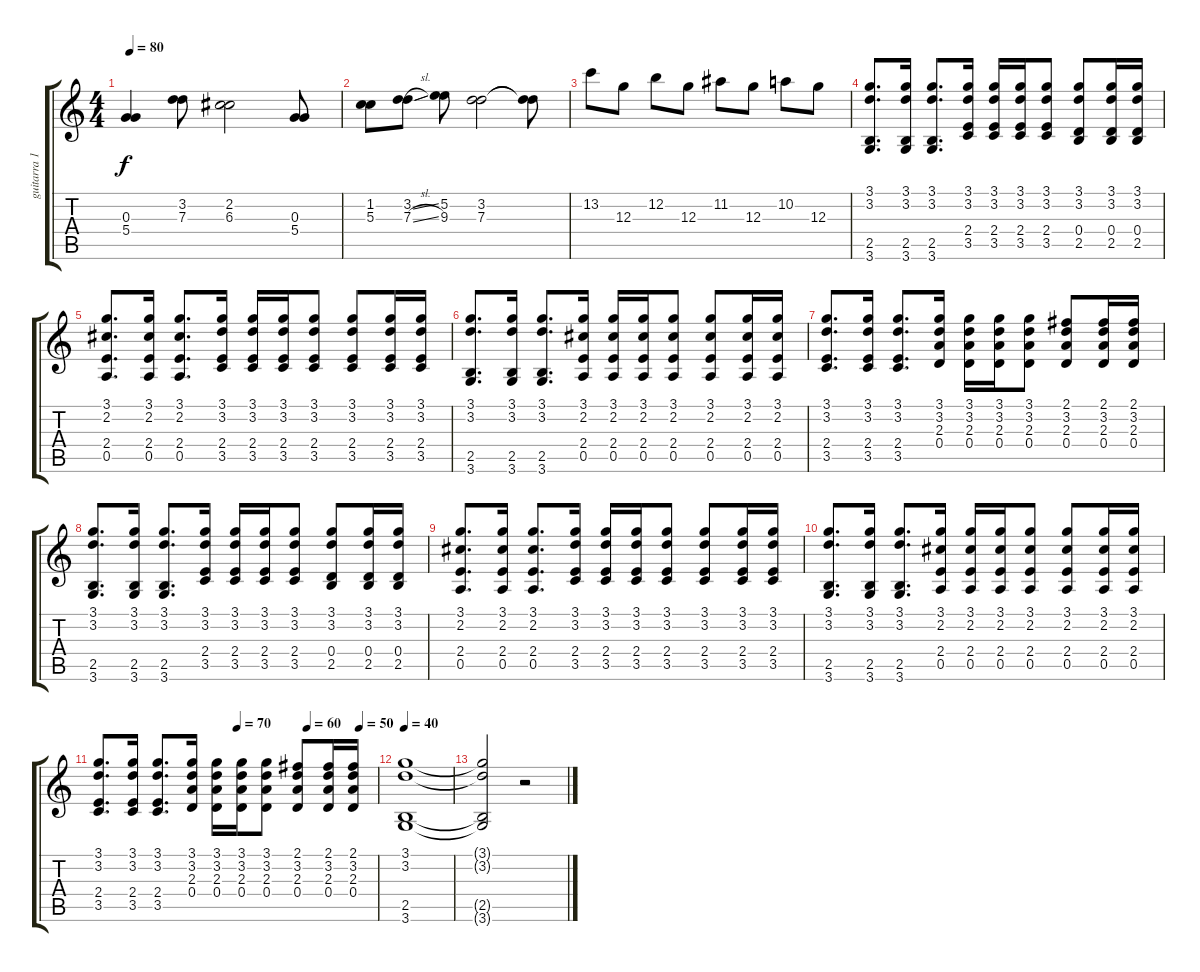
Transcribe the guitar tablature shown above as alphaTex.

\track ("guitarra 1" "guitarra 1") {instrument acousticguitarsteel}
\staff {score tabs}
\tuning (E4 B3 G3 D3 A2 E2) {hide}
\ts (4 4)
\tempo 80
\clef g2
\ks c
(0.3 5.4).4{dy f} (3.2 7.3).8 (2.2 6.3).2 (0.3 5.4).8 |
(1.2 5.3).8 (3.2{sl} 7.3{sl}).8 (5.2 9.3).8 (3.2 7.3).2 (3.2{t} 7.3{t}).8 |
13.2.8{volume 13} 12.3.8 12.2.8 12.3.8 11.2.8 12.3.8 10.2.8 12.3.8 |
(3.1 3.2 2.5 3.6).8{d volume 5} (3.1 3.2 2.5 3.6).16 (3.1 3.2 2.5 3.6).8{d} (3.1 3.2 2.4 3.5).16 (3.1 3.2 2.4 3.5).16 (3.1 3.2 2.4 3.5).16 (3.1 3.2 2.4 3.5).8 (3.1 3.2 0.4 2.5).8 (3.1 3.2 0.4 2.5).16 (3.1 3.2 0.4 2.5).16 |
(3.1 2.2 2.4 0.5).8{d} (3.1 2.2 2.4 0.5).16 (3.1 2.2 2.4 0.5).8{d} (3.1 3.2 2.4 3.5).16 (3.1 3.2 2.4 3.5).16 (3.1 3.2 2.4 3.5).16 (3.1 3.2 2.4 3.5).8 (3.1 3.2 2.4 3.5).8 (3.1 3.2 2.4 3.5).16 (3.1 3.2 2.4 3.5).16 |
(3.1 3.2 2.5 3.6).8{d} (3.1 3.2 2.5 3.6).16 (3.1 3.2 2.5 3.6).8{d} (3.1 2.2 2.4 0.5).16 (3.1 2.2 2.4 0.5).16 (3.1 2.2 2.4 0.5).16 (3.1 2.2 2.4 0.5).8 (3.1 2.2 2.4 0.5).8 (3.1 2.2 2.4 0.5).16 (3.1 2.2 2.4 0.5).16 |
(3.1 3.2 2.4 3.5).8{d} (3.1 3.2 2.4 3.5).16 (3.1 3.2 2.4 3.5).8{d} (3.1 3.2 2.3 0.4).16 (3.1 3.2 2.3 0.4).16 (3.1 3.2 2.3 0.4).16 (3.1 3.2 2.3 0.4).8 (2.1 3.2 2.3 0.4).8 (2.1 3.2 2.3 0.4).16 (2.1 3.2 2.3 0.4).16 |
(3.1 3.2 2.5 3.6).8{d} (3.1 3.2 2.5 3.6).16 (3.1 3.2 2.5 3.6).8{d} (3.1 3.2 2.4 3.5).16 (3.1 3.2 2.4 3.5).16 (3.1 3.2 2.4 3.5).16 (3.1 3.2 2.4 3.5).8 (3.1 3.2 0.4 2.5).8 (3.1 3.2 0.4 2.5).16 (3.1 3.2 0.4 2.5).16 |
(3.1 2.2 2.4 0.5).8{d} (3.1 2.2 2.4 0.5).16 (3.1 2.2 2.4 0.5).8{d} (3.1 3.2 2.4 3.5).16 (3.1 3.2 2.4 3.5).16 (3.1 3.2 2.4 3.5).16 (3.1 3.2 2.4 3.5).8 (3.1 3.2 2.4 3.5).8 (3.1 3.2 2.4 3.5).16 (3.1 3.2 2.4 3.5).16 |
(3.1 3.2 2.5 3.6).8{d} (3.1 3.2 2.5 3.6).16 (3.1 3.2 2.5 3.6).8{d} (3.1 2.2 2.4 0.5).16 (3.1 2.2 2.4 0.5).16 (3.1 2.2 2.4 0.5).16 (3.1 2.2 2.4 0.5).8 (3.1 2.2 2.4 0.5).8 (3.1 2.2 2.4 0.5).16 (3.1 2.2 2.4 0.5).16 |
\tempo (70 0.5)
\tempo (60 0.75)
\tempo (50 0.9375)
(3.1 3.2 2.4 3.5).8{d} (3.1 3.2 2.4 3.5).16 (3.1 3.2 2.4 3.5).8{d} (3.1 3.2 2.3 0.4).16 (3.1 3.2 2.3 0.4).16 (3.1 3.2 2.3 0.4).16 (3.1 3.2 2.3 0.4).8 (2.1 3.2 2.3 0.4).8 (2.1 3.2 2.3 0.4).16 (2.1 3.2 2.3 0.4).16 |
\tempo 40
(3.1 3.2 2.5 3.6).1 |
(3.1{t} 3.2{t} 2.5{t} 3.6{t}).2 r.2
